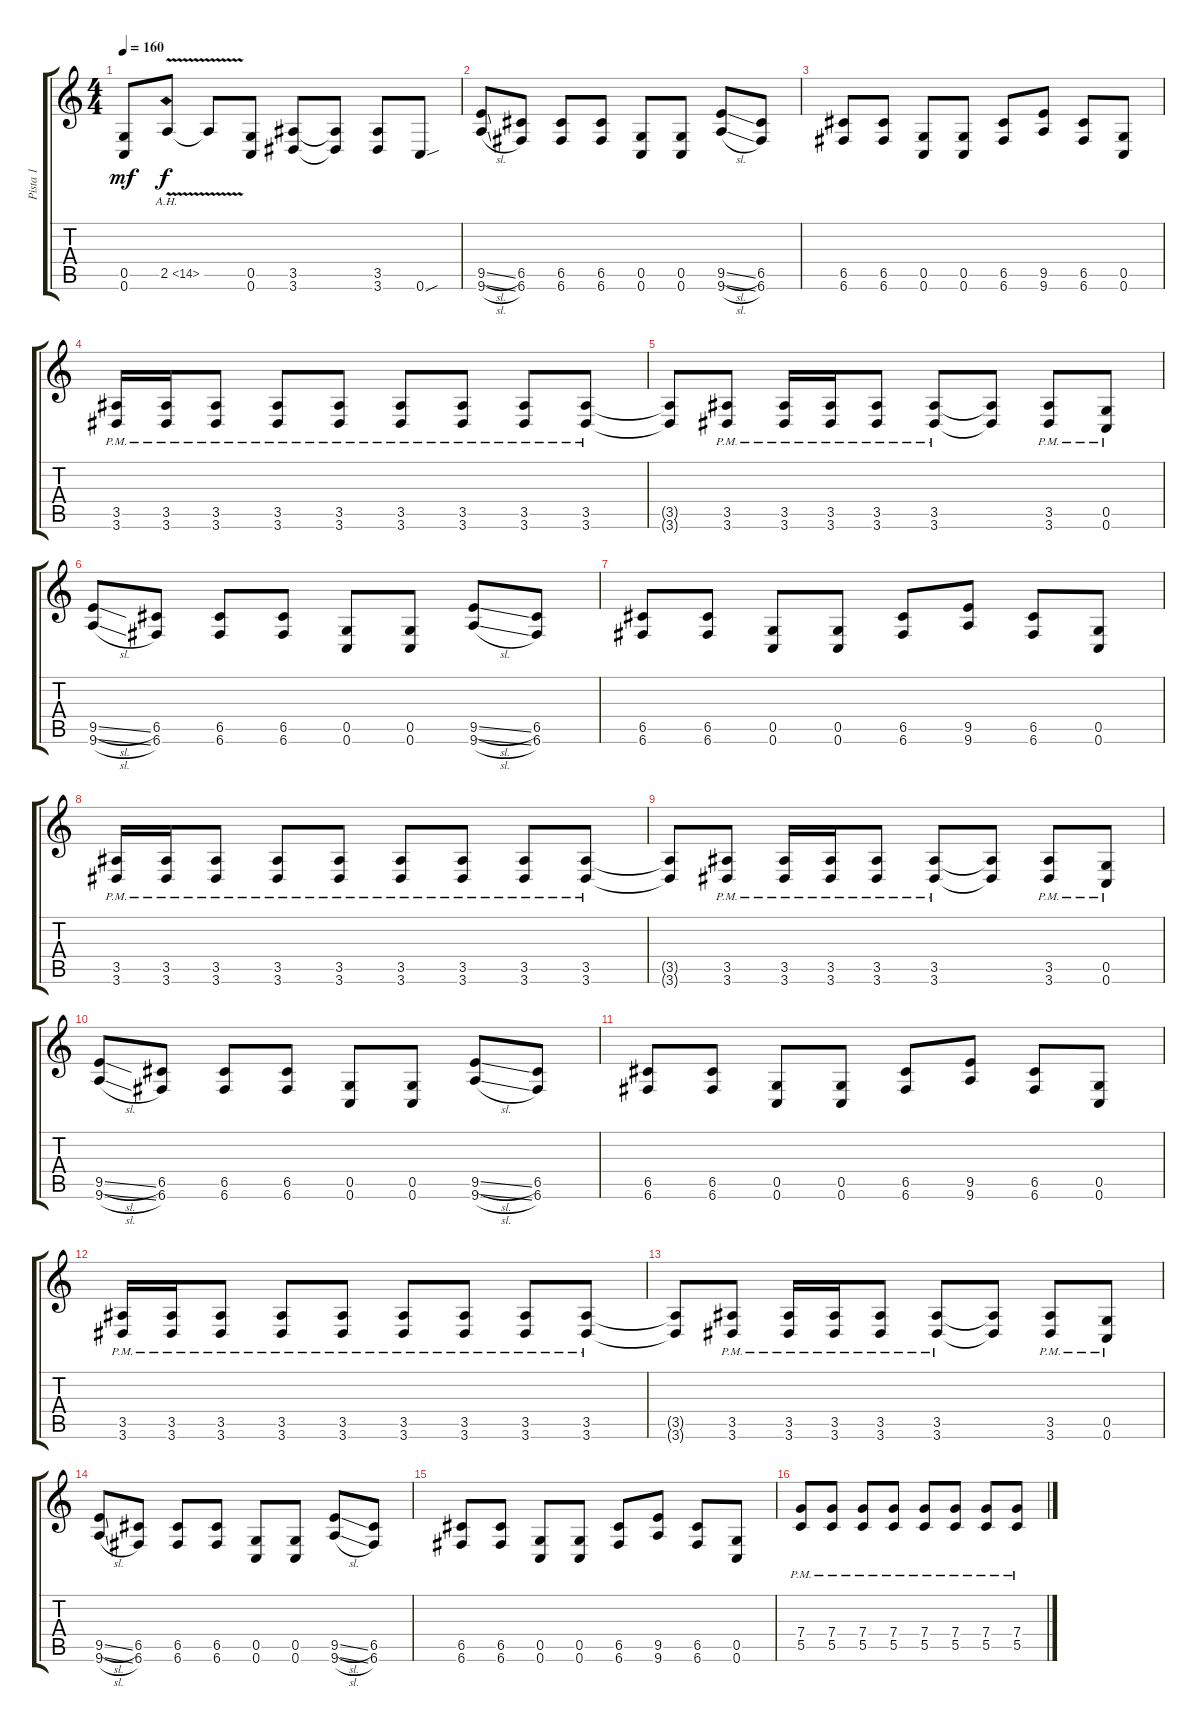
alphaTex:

\track ("Pista 1" "Pista 1") {instrument distortionguitar}
\staff {score tabs}
\tuning (D4 A3 F3 C3 G2 C2) {hide}
\ts (4 4)
\tempo 160
\clef g2
\ks c
(0.5 0.6).8{dy mf} 2.5{ah 12 v}.8{dy f} 2.5{t}.8 (0.5 0.6).8 (3.5 3.6).8 (3.5{t} 3.6{t}).8 (3.5 3.6).8 0.6{sou}.8 |
(9.5{sl} 9.6{sl}).8 (6.5 6.6).8 (6.5 6.6).8 (6.5 6.6).8 (0.5 0.6).8 (0.5 0.6).8 (9.5{sl} 9.6{sl}).8 (6.5 6.6).8 |
(6.5 6.6).8 (6.5 6.6).8 (0.5 0.6).8 (0.5 0.6).8 (6.5 6.6).8 (9.5 9.6).8 (6.5 6.6).8 (0.5 0.6).8 |
(3.5{pm} 3.6{pm}).16 (3.5{pm} 3.6{pm}).16 (3.5{pm} 3.6{pm}).8 (3.5{pm} 3.6{pm}).8 (3.5{pm} 3.6{pm}).8 (3.5{pm} 3.6{pm}).8 (3.5{pm} 3.6{pm}).8 (3.5{pm} 3.6{pm}).8 (3.5{pm} 3.6{pm}).8 |
(3.5{t} 3.6{t}).8 (3.5{pm} 3.6{pm}).8 (3.5{pm} 3.6{pm}).16 (3.5{pm} 3.6{pm}).16 (3.5{pm} 3.6{pm}).8 (3.5{pm} 3.6{pm}).8 (3.5{t} 3.6{t}).8 (3.5{pm} 3.6{pm}).8 (0.5{pm} 0.6{pm}).8 |
(9.5{sl} 9.6{sl}).8 (6.5 6.6).8 (6.5 6.6).8 (6.5 6.6).8 (0.5 0.6).8 (0.5 0.6).8 (9.5{sl} 9.6{sl}).8 (6.5 6.6).8 |
(6.5 6.6).8 (6.5 6.6).8 (0.5 0.6).8 (0.5 0.6).8 (6.5 6.6).8 (9.5 9.6).8 (6.5 6.6).8 (0.5 0.6).8 |
(3.5{pm} 3.6{pm}).16 (3.5{pm} 3.6{pm}).16 (3.5{pm} 3.6{pm}).8 (3.5{pm} 3.6{pm}).8 (3.5{pm} 3.6{pm}).8 (3.5{pm} 3.6{pm}).8 (3.5{pm} 3.6{pm}).8 (3.5{pm} 3.6{pm}).8 (3.5{pm} 3.6{pm}).8 |
(3.5{t} 3.6{t}).8 (3.5{pm} 3.6{pm}).8 (3.5{pm} 3.6{pm}).16 (3.5{pm} 3.6{pm}).16 (3.5{pm} 3.6{pm}).8 (3.5{pm} 3.6{pm}).8 (3.5{t} 3.6{t}).8 (3.5{pm} 3.6{pm}).8 (0.5{pm} 0.6{pm}).8 |
(9.5{sl} 9.6{sl}).8 (6.5 6.6).8 (6.5 6.6).8 (6.5 6.6).8 (0.5 0.6).8 (0.5 0.6).8 (9.5{sl} 9.6{sl}).8 (6.5 6.6).8 |
(6.5 6.6).8 (6.5 6.6).8 (0.5 0.6).8 (0.5 0.6).8 (6.5 6.6).8 (9.5 9.6).8 (6.5 6.6).8 (0.5 0.6).8 |
(3.5{pm} 3.6{pm}).16 (3.5{pm} 3.6{pm}).16 (3.5{pm} 3.6{pm}).8 (3.5{pm} 3.6{pm}).8 (3.5{pm} 3.6{pm}).8 (3.5{pm} 3.6{pm}).8 (3.5{pm} 3.6{pm}).8 (3.5{pm} 3.6{pm}).8 (3.5{pm} 3.6{pm}).8 |
(3.5{t} 3.6{t}).8 (3.5{pm} 3.6{pm}).8 (3.5{pm} 3.6{pm}).16 (3.5{pm} 3.6{pm}).16 (3.5{pm} 3.6{pm}).8 (3.5{pm} 3.6{pm}).8 (3.5{t} 3.6{t}).8 (3.5{pm} 3.6{pm}).8 (0.5{pm} 0.6{pm}).8 |
(9.5{sl} 9.6{sl}).8 (6.5 6.6).8 (6.5 6.6).8 (6.5 6.6).8 (0.5 0.6).8 (0.5 0.6).8 (9.5{sl} 9.6{sl}).8 (6.5 6.6).8 |
(6.5 6.6).8 (6.5 6.6).8 (0.5 0.6).8 (0.5 0.6).8 (6.5 6.6).8 (9.5 9.6).8 (6.5 6.6).8 (0.5 0.6).8 |
(7.4 5.5{pm}).8 (7.4{pm} 5.5{pm}).8 (7.4{pm} 5.5{pm}).8 (7.4{pm} 5.5{pm}).8 (7.4{pm} 5.5{pm}).8 (7.4{pm} 5.5{pm}).8 (7.4{pm} 5.5{pm}).8 (7.4{pm} 5.5{pm}).8
